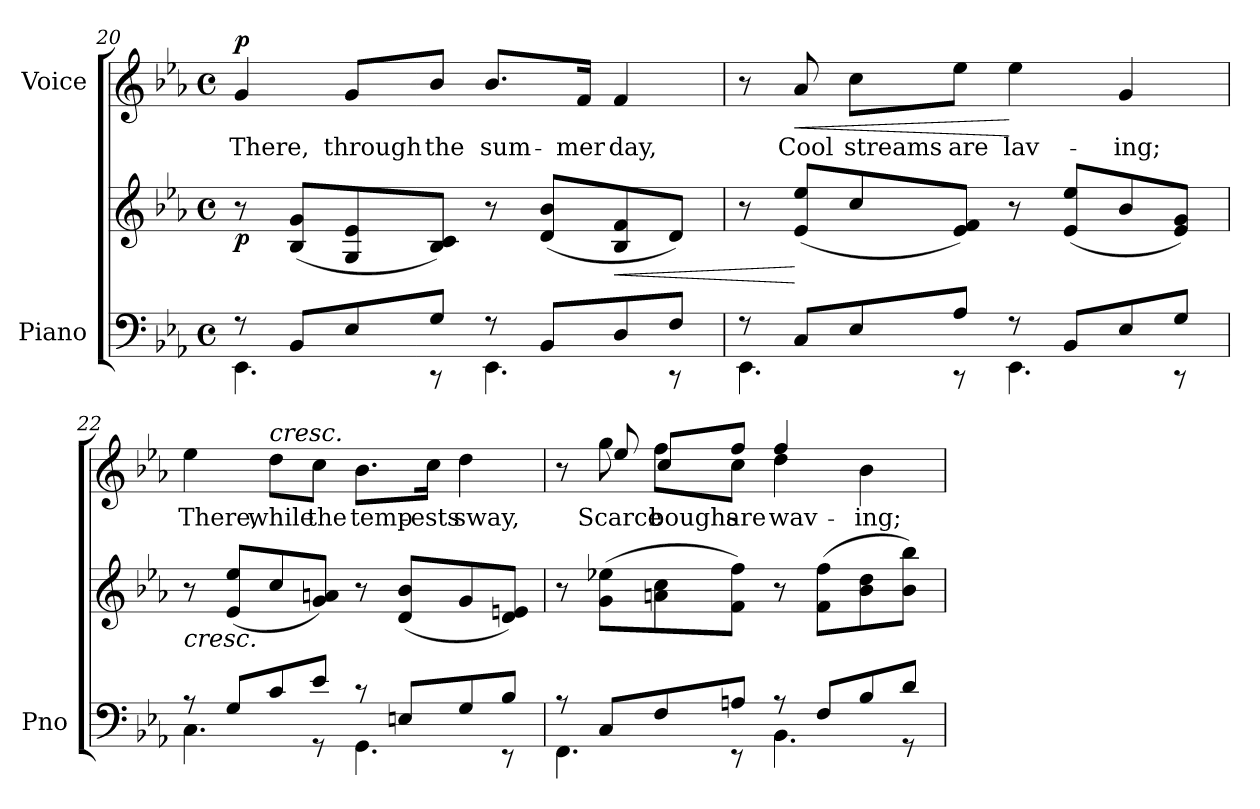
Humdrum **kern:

**kern	**kern	**dynam	**kern	**text	**dynam
*part2	*part2	*part2	*part1	*part1	*part1
*staff3	*staff2	*staff2/3	*staff1	*staff1	*staff1
*I"Piano	*	*	*I"Voice	*	*
*I'Pno	*	*	*	*	*
*clefF4	*clefG2	*	*clefG2	*	*
*k[b-e-a-]	*k[b-e-a-]	*	*k[b-e-a-]	*	*
*M4/4	*M4/4	*	*M4/4	*	*
*met(c)	*met(c)	*	*met(c)	*	*
=20	=20	=20	=20	=20	=20
*^	*	*	*	*	*
!	!	!	!LO:DY:b	!	!	!LO:DY:a
8r	4.EE-\	8r	p	4g/	There,	p
8BB-/L	.	(8B-/ 8g/L	.	.	.	.
8E-/	.	8G/ 8e-/	.	8g/L	through	.
8G/J	8r	8B-/ 8c/J)	.	8b-/J	the	.
8r	4.EE-\	8r	.	8.b-/L	sum-	.
8BB-/L	.	(8d/ 8b-/L	.	.	.	.
.	.	.	.	16f/Jk	-mer	.
!	!	!	!LO:HP:b	!	!	!
8D/	.	8B-/ 8f/	<	4f/	day,	.
8F/J	8r	8d/J)	.	.	.	.
=21	=21	=21	=21	=21	=21	=21
8r	4.EE-\	8r	.	8r	.	.
!	!	!	!	!	!	!LO:HP:b
8C/L	.	(8e-/ 8ee-/L	[	8a-/	Cool	<
8E-/	.	8cc/	.	8cc\L	streams	.
8A-/J	8r	8e-/ 8f/J)	.	8ee-\J	are	.
8r	4.EE-\	8r	.	4ee-\	lav-	[
8BB-/L	.	(8e-/ 8ee-/L	.	.	.	.
8E-/	.	8b-/	.	4g/	-ing;	.
8G/J	8r	8e-/ 8g/J)	.	.	.	.
=22	=22	=22	=22	=22	=22	=22
!	!	!LO:TX:b:i:t=cresc.	!	!	!	!
8r	4.C\	8r	.	4ee-\	There,	.
8G/L	.	(8e-/ 8ee-/L	.	.	.	.
!	!	!	!	!LO:TX:a:i:t=cresc.	!	!
8c/	.	8cc/	.	8dd\L	while	.
8e-/J	8r	8g/ 8an/J)	.	8cc\J	the	.
8r	4.GG\	8r	.	8.b-\L	temp-	.
8En/L	.	(8d/ 8b-/L	.	.	.	.
.	.	.	.	16cc\Jk	-ests	.
8G/	.	8g/	.	4dd\	sway,	.
8B-/J	8r	8d/ 8en/J)	.	.	.	.
=23	=23	=23	=23	=23	=23	=23
*	*	*	*	*^	*	*
8r	4.FF\	8r	.	8r	8ryy	.	.
8C/L	.	(8g\ 8ee-X\L	.	8gg\	8ee-/	Scarce	.
8F/	.	8an\ 8cc\	.	8ff\L	8cc/L	boughs	.
8An/J	8r	8f\ 8ff\J)	.	8cc\J	8ff/J	are	.
8r	4.BB-\	8r	.	4dd\	4ff/	wav-	.
8F/L	.	(8f\ 8ff\L	.	.	.	.	.
8B-/	.	8b-\ 8dd\	.	4b-\	4ryy	-ing;	.
8d/J	8r	8b-\ 8bb-\J)	.	.	.	.	.
*v	*v	*	*	*v	*v	*	*
=	=	=	=	=	=
*-	*-	*-	*-	*-	*-
